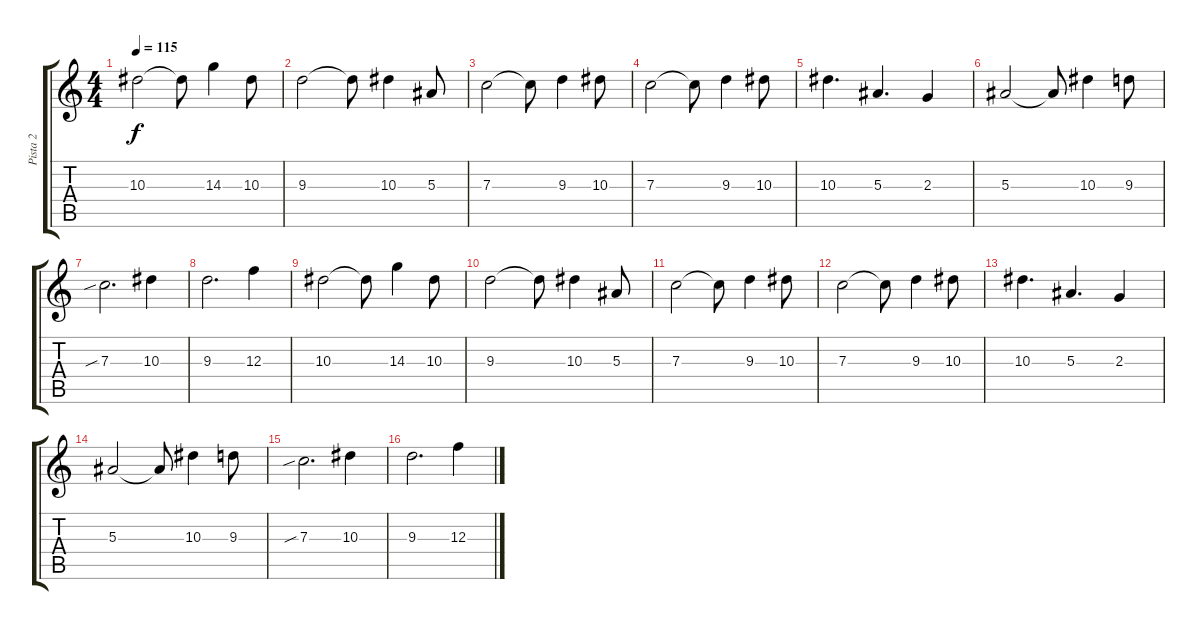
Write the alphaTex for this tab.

\track ("Pista 2" "Pista 2") {instrument distortionguitar}
\staff {score tabs}
\tuning (D4 A3 F3 C3 G2 C2) {hide}
\ts (4 4)
\tempo 115
\clef g2
\ks c
10.3.2{dy f} 10.3{t}.8 14.3.4 10.3.8 |
9.3.2 9.3{t}.8 10.3.4 5.3.8 |
7.3.2 7.3{t}.8 9.3.4 10.3.8 |
7.3.2 7.3{t}.8 9.3.4 10.3.8 |
10.3.4{d} 5.3.4{d} 2.3.4 |
5.3.2 5.3{t}.8 10.3.4 9.3.8 |
7.3{sib}.2{d} 10.3.4 |
9.3.2{d} 12.3.4 |
10.3.2 10.3{t}.8 14.3.4 10.3.8 |
9.3.2 9.3{t}.8 10.3.4 5.3.8 |
7.3.2 7.3{t}.8 9.3.4 10.3.8 |
7.3.2 7.3{t}.8 9.3.4 10.3.8 |
10.3.4{d} 5.3.4{d} 2.3.4 |
5.3.2 5.3{t}.8 10.3.4 9.3.8 |
7.3{sib}.2{d} 10.3.4 |
9.3.2{d} 12.3.4
